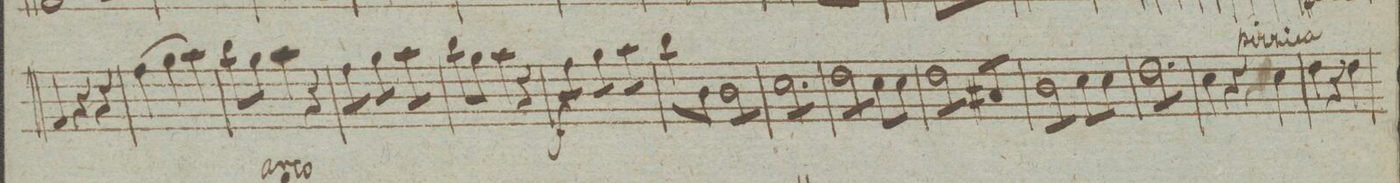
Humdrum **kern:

**kern	**dynam
*I"Violoncello.	*
*clefF4	*
*k[]	*
*M3/4	*
4AA/	.
4r	.
4r	.
=44	=44
(4A\	.
4B\	.
4c\)	.
=45	=45
8d\L	.
8B\J	.
4c\	.
4r	.
=46	=46
*tremolo	*
8A\L	.
8A\J	.
8B\L	.
8B\J	.
8c\L	.
8c\J	.
*Xtremolo	*
=47	=47
8d\L	.
8B\J	.
4c\	.
4r	.
=48	=48
*tremolo	*
8A\L	f
8A\J	.
8B\L	.
8B\J	.
8c\L	.
8c\J	.
*Xtremolo	*
=49	=49
8d\L	.
8D\J	.
*tremolo	*
8D\L	.
8D\	.
8D\	.
8D\J	.
=50	=50
8E\L	.
8E\	.
8E\	.
8E\	.
8E\	.
8E\J	.
=51	=51
8F\L	.
8F\	.
8F\	.
8F\J	.
*Xtremolo	*
8E\L	.
8E\J	.
=52	=52
*tremolo	*
8F\L	.
8F\	.
8F\	.
8F\J	.
8C#X/L	.
8C#X/J	.
=53	=53
8D\L	.
8D\	.
8D\	.
8D\J	.
*Xtremolo	*
8E\L	.
8E\J	.
=54	=54
*tremolo	*
8F\L	.
8F\	.
8F\	.
8F\	.
8F\	.
8F\J	.
*Xtremolo	*
=55	=55
4E\	.
4r	.
4E\	.
=56	=56
4F\	.
4r	.
4F\	.
=57	=57
*-	*-
